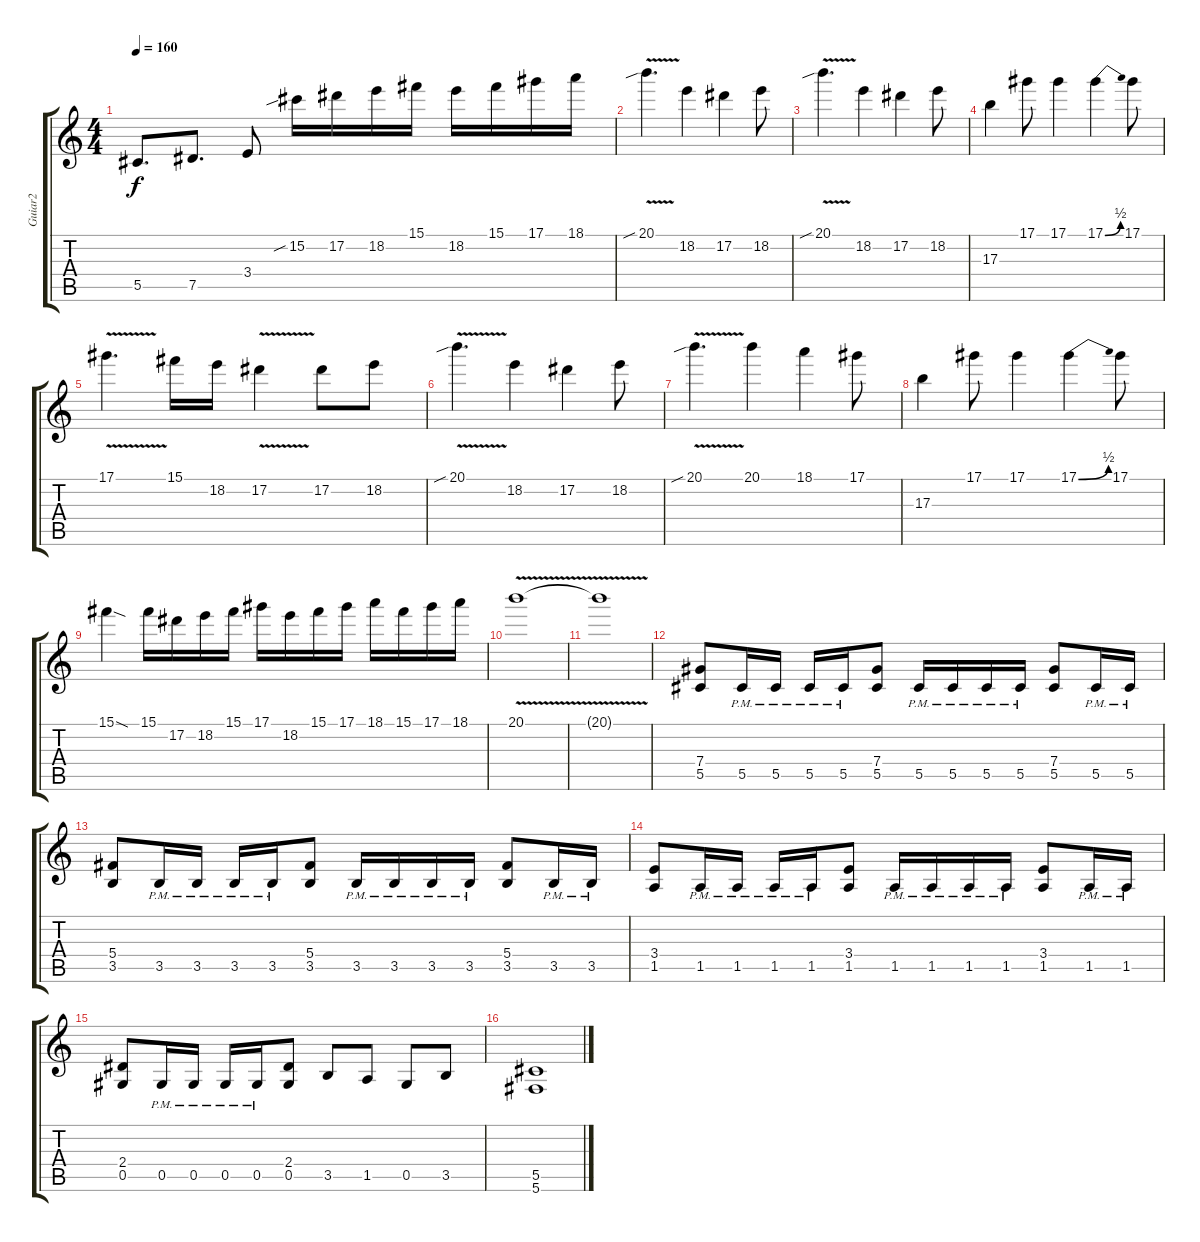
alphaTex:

\track ("Guiar2" "Guiar2") {instrument distortionguitar}
\staff {score tabs}
\tuning (Eb4 Bb3 Gb3 Db3 Ab2 Db2) {hide}
\ts (4 4)
\tempo 160
\clef g2
\ks c
5.5.8{d dy f} 7.5.8{d} 3.4.8 15.2{sib}.16 17.2.16 18.2.16 15.1.16 18.2.16 15.1.16 17.1.16 18.1.16 |
20.1{v sib}.4{d} 18.2.4 17.2.4 18.2.8 |
20.1{v sib}.4{d} 18.2.4 17.2.4 18.2.8 |
17.3.4 17.1.8 17.1.4 17.1{be (bend 0 0 60 2)}.4 17.1.8 |
17.1{v}.4{d} 15.1.16 18.2.16 17.2{v}.4 17.2.8 18.2.8 |
20.1{v sib}.4{d} 18.2.4 17.2.4 18.2.8 |
20.1{v sib}.4{d} 20.1.4 18.1.4 17.1.8 |
17.3.4 17.1.8 17.1.4 17.1{be (bend 0 0 60 2)}.4 17.1.8 |
15.1{sod}.4 15.1.16 17.2.16 18.2.16 15.1.16 17.1.16 18.2.16 15.1.16 17.1.16 18.1.16 15.1.16 17.1.16 18.1.16 |
20.1{v}.1 |
20.1{t}.1 |
(7.4 5.5).8 5.5{pm}.16 5.5{pm}.16 5.5{pm}.16 5.5{pm}.16 (7.4 5.5).8 5.5{pm}.16 5.5{pm}.16 5.5{pm}.16 5.5{pm}.16 (7.4 5.5).8 5.5{pm}.16 5.5{pm}.16 |
(5.4 3.5).8 3.5{pm}.16 3.5{pm}.16 3.5{pm}.16 3.5{pm}.16 (5.4 3.5).8 3.5{pm}.16 3.5{pm}.16 3.5{pm}.16 3.5{pm}.16 (5.4 3.5).8 3.5{pm}.16 3.5{pm}.16 |
(3.4 1.5).8 1.5{pm}.16 1.5{pm}.16 1.5{pm}.16 1.5{pm}.16 (3.4 1.5).8 1.5{pm}.16 1.5{pm}.16 1.5{pm}.16 1.5{pm}.16 (3.4 1.5).8 1.5{pm}.16 1.5{pm}.16 |
(2.4 0.5).8 0.5{pm}.16 0.5{pm}.16 0.5{pm}.16 0.5{pm}.16 (2.4 0.5).8 3.5.8 1.5.8 0.5.8 3.5.8 |
(5.5 5.6).1
